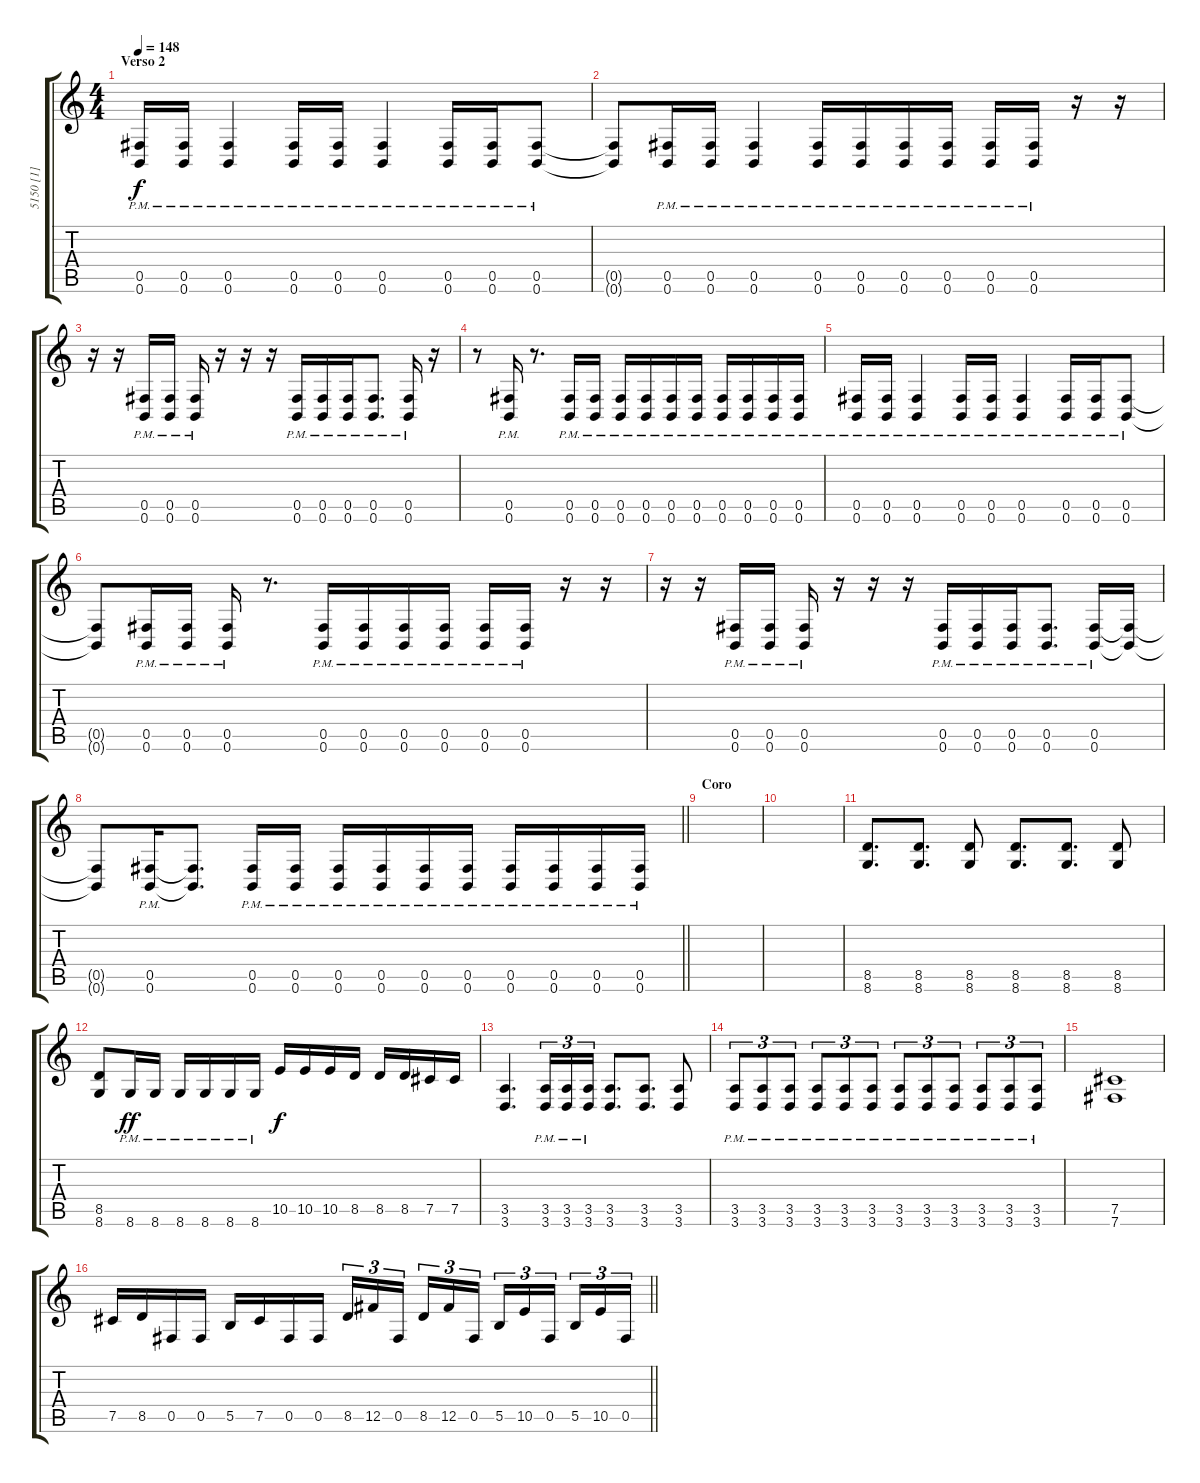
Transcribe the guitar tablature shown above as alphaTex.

\track ("5150 [1]" "5150 [1]") {instrument electricguitarjazz}
\staff {score tabs}
\tuning (Db4 Ab3 E3 B2 Gb2 B1) {hide}
\ts (4 4)
\section ("" "Verso 2")
\tempo 148
\clef g2
\ks c
(0.5{pm} 0.6).16{dy f} (0.5{pm} 0.6).16 (0.5{pm} 0.6).4 (0.5{pm} 0.6).16 (0.5{pm} 0.6).16 (0.5{pm} 0.6).4 (0.5{pm} 0.6).16 (0.5{pm} 0.6).16 (0.5{pm} 0.6).8 |
(0.5{t} 0.6{t}).8 (0.5{pm} 0.6).16 (0.5{pm} 0.6).16 (0.5{pm} 0.6).4 (0.5{pm} 0.6).16 (0.5{pm} 0.6).16 (0.5{pm} 0.6).16 (0.5{pm} 0.6).16 (0.5{pm} 0.6).16 (0.5{pm} 0.6).16 r.16 r.16 |
r.16 r.16 (0.5{pm} 0.6).16 (0.5{pm} 0.6).16 (0.5{pm} 0.6).16 r.16 r.16 r.16 (0.5{pm} 0.6).16 (0.5{pm} 0.6).16 (0.5{pm} 0.6).16 (0.5{pm} 0.6).8{d} (0.5{pm} 0.6).16 r.16 |
r.8 (0.5{pm} 0.6).16 r.8{d} (0.5{pm} 0.6).16 (0.5{pm} 0.6).16 (0.5{pm} 0.6).16 (0.5{pm} 0.6).16 (0.5{pm} 0.6).16 (0.5{pm} 0.6).16 (0.5{pm} 0.6).16 (0.5{pm} 0.6).16 (0.5{pm} 0.6).16 (0.5{pm} 0.6).16 |
(0.5{pm} 0.6).16 (0.5{pm} 0.6).16 (0.5{pm} 0.6).4 (0.5{pm} 0.6).16 (0.5{pm} 0.6).16 (0.5{pm} 0.6).4 (0.5{pm} 0.6).16 (0.5{pm} 0.6).16 (0.5{pm} 0.6).8 |
(0.5{t} 0.6{t}).8 (0.5{pm} 0.6).16 (0.5{pm} 0.6).16 (0.5{pm} 0.6).16 r.8{d} (0.5{pm} 0.6).16 (0.5{pm} 0.6).16 (0.5{pm} 0.6).16 (0.5{pm} 0.6).16 (0.5{pm} 0.6).16 (0.5{pm} 0.6).16 r.16 r.16 |
r.16 r.16 (0.5{pm} 0.6).16 (0.5{pm} 0.6).16 (0.5{pm} 0.6).16 r.16 r.16 r.16 (0.5{pm} 0.6).16 (0.5{pm} 0.6).16 (0.5{pm} 0.6).16 (0.5{pm} 0.6).8{d} (0.5{pm} 0.6).16 (0.5{t} 0.6{t}).16 |
\barLineRight lightlight
(0.5{t} 0.6{t}).8 (0.5{pm} 0.6).16 (0.5{t} 0.6{t}).8{d} (0.5{pm} 0.6).16 (0.5{pm} 0.6).16 (0.5{pm} 0.6).16 (0.5{pm} 0.6).16 (0.5{pm} 0.6).16 (0.5{pm} 0.6).16 (0.5{pm} 0.6).16 (0.5{pm} 0.6).16 (0.5{pm} 0.6).16 (0.5{pm} 0.6).16 |
\section ("" "Coro")
|
|
(8.5 8.6).8{d} (8.5 8.6).8{d} (8.5 8.6).8 (8.5 8.6).8{d} (8.5 8.6).8{d} (8.5 8.6).8 |
(8.5 8.6).8 8.6{pm}.16{dy ff} 8.6{pm}.16 8.6{pm}.16 8.6{pm}.16 8.6{pm}.16 8.6{pm}.16 10.5.16{dy f} 10.5.16 10.5.16 8.5.16 8.5.16 8.5.16 7.5.16 7.5.16 |
(3.5 3.6).4{d} (3.5{pm} 3.6).16{tu (3 2)} (3.5{pm} 3.6).16{tu (3 2)} (3.5{pm} 3.6).16{tu (3 2)} (3.5 3.6).8{d} (3.5 3.6).8{d} (3.5 3.6).8 |
(3.5{pm} 3.6).8{tu (3 2)} (3.5{pm} 3.6).8{tu (3 2)} (3.5{pm} 3.6).8{tu (3 2)} (3.5{pm} 3.6).8{tu (3 2)} (3.5{pm} 3.6).8{tu (3 2)} (3.5{pm} 3.6).8{tu (3 2)} (3.5{pm} 3.6).8{tu (3 2)} (3.5{pm} 3.6).8{tu (3 2)} (3.5{pm} 3.6).8{tu (3 2)} (3.5{pm} 3.6).8{tu (3 2)} (3.5{pm} 3.6).8{tu (3 2)} (3.5{pm} 3.6).8{tu (3 2)} |
(7.5 7.6).1 |
\barLineRight lightlight
7.5.16 8.5.16 0.5.16 0.5.16 5.5.16 7.5.16 0.5.16 0.5.16 8.5.16{tu (3 2)} 12.5.16{tu (3 2)} 0.5.16{tu (3 2) beam splitsecondary} 8.5.16{tu (3 2)} 12.5.16{tu (3 2)} 0.5.16{tu (3 2)} 5.5.16{tu (3 2)} 10.5.16{tu (3 2)} 0.5.16{tu (3 2) beam splitsecondary} 5.5.16{tu (3 2)} 10.5.16{tu (3 2)} 0.5.16{tu (3 2)}
